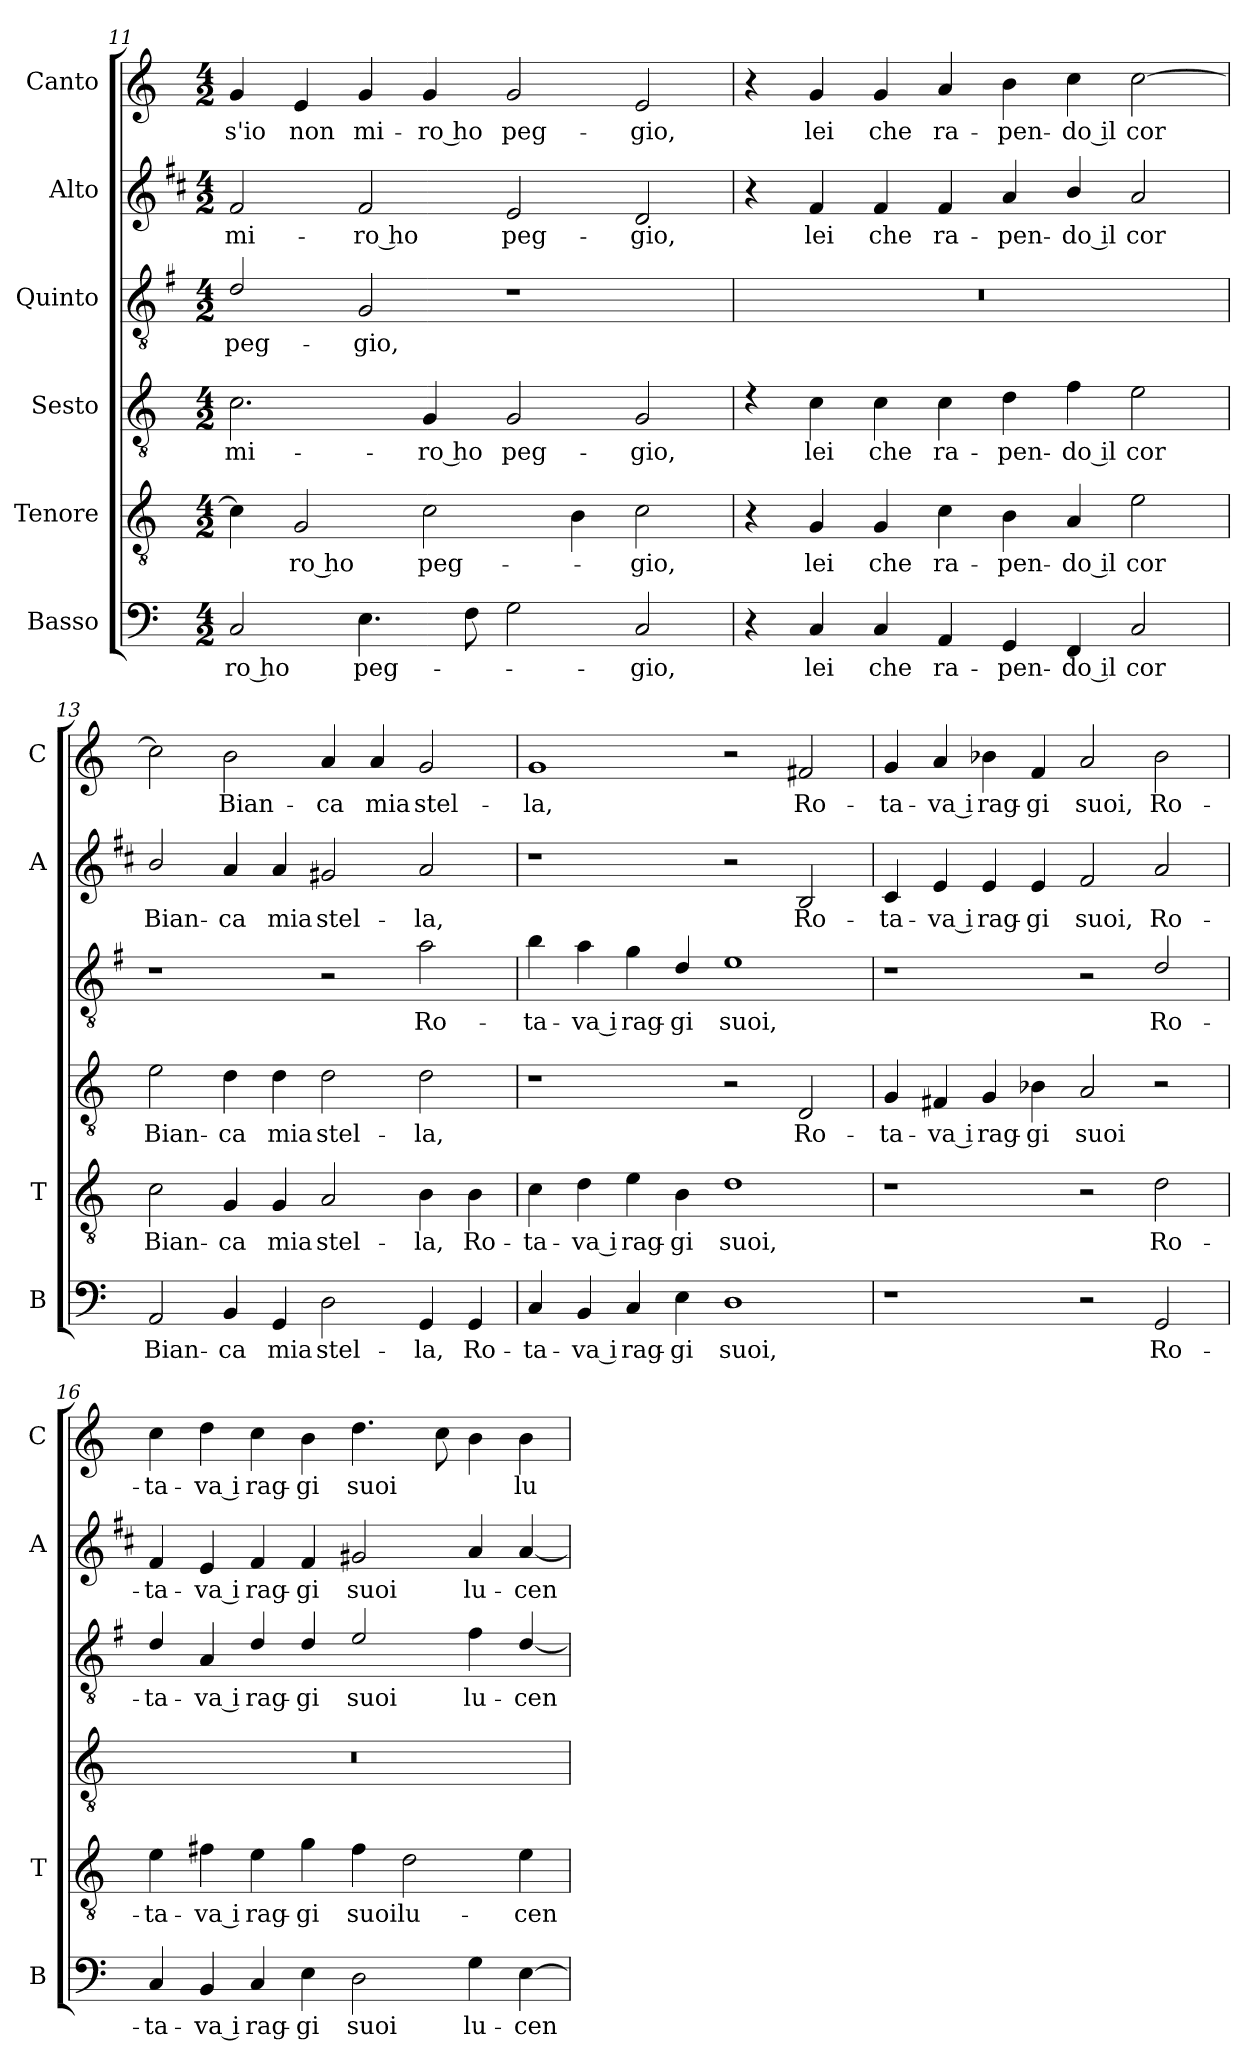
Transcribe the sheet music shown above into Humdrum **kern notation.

**kern	**text	**kern	**text	**kern	**text	**kern	**text	**kern	**text	**kern	**text
*part6	*part6	*part5	*part5	*part4	*part4	*part3	*part3	*part2	*part2	*part1	*part1
*staff6	*staff6	*staff5	*staff5	*staff4	*staff4	*staff3	*staff3	*staff2	*staff2	*staff1	*staff1
*I"Basso	*	*I"Tenore	*	*I"Sesto	*	*I"Quinto	*	*I"Alto	*	*I"Canto	*
*I'B	*	*I'T	*	*	*	*	*	*I'A	*	*I'C	*
*clefF4	*	*clefGv2	*	*clefGv2	*	*clefGv2	*	*clefG2	*	*clefG2	*
*	*	*	*	*	*	*ITrd4c7	*	*ITrd1c2	*	*	*
*k[]	*	*k[]	*	*k[]	*	*k[]	*	*k[]	*	*k[]	*
*C:	*	*C:	*	*C:	*	*C:	*	*C:	*	*C:	*
*M4/2	*	*M4/2	*	*M4/2	*	*M4/2	*	*M4/2	*	*M4/2	*
=11	=11	=11	=11	=11	=11	=11	=11	=11	=11	=11	=11
!	!LO:LY:b	!	!	!	!LO:LY:b	!	!LO:LY:b	!	!LO:LY:b	!	!LO:LY:b
2C/	-ro ho	4c\]	.	2.c\	mi-	2G/	peg-	2e/	mi-	4g/	s'io
!	!	!	!LO:LY:b	!	!	!	!	!	!	!	!LO:LY:b
.	.	2G/	-ro ho	.	.	.	.	.	.	4e/	non
!	!LO:LY:b	!	!	!	!	!	!LO:LY:b	!	!LO:LY:b	!	!LO:LY:b
4.E\	peg-	.	.	.	.	2C/	-gio,	2e/	-ro ho	4g/	mi-
!	!	!	!LO:LY:b	!	!LO:LY:b	!	!	!	!	!	!LO:LY:b
.	.	2c\	peg-	4G/	-ro ho	.	.	.	.	4g/	-ro ho
8F\	.	.	.	.	.	.	.	.	.	.	.
!	!	!	!	!	!LO:LY:b	!	!	!	!LO:LY:b	!	!LO:LY:b
2G\	.	.	.	2G/	peg-	1r	.	2d/	peg-	2g/	peg-
.	.	4B\	.	.	.	.	.	.	.	.	.
!	!LO:LY:b	!	!LO:LY:b	!	!LO:LY:b	!	!	!	!LO:LY:b	!	!LO:LY:b
2C/	-gio,	2c\	-gio,	2G/	-gio,	.	.	2c/	-gio,	2e/	-gio,
!!LO:LB:g=z
=12	=12	=12	=12	=12	=12	=12	=12	=12	=12	=12	=12
4r	.	4r	.	4rc	.	0r	.	4r	.	4r	.
!	!LO:LY:b	!	!LO:LY:b	!	!LO:LY:b	!	!	!	!LO:LY:b	!	!LO:LY:b
4C/	lei	4G/	lei	4c\	lei	.	.	4e/	lei	4g/	lei
!	!LO:LY:b	!	!LO:LY:b	!	!LO:LY:b	!	!	!	!LO:LY:b	!	!LO:LY:b
4C/	che	4G/	che	4c\	che	.	.	4e/	che	4g/	che
!	!LO:LY:b	!	!LO:LY:b	!	!LO:LY:b	!	!	!	!LO:LY:b	!	!LO:LY:b
4AA/	ra-	4c\	ra-	4c\	ra-	.	.	4e/	ra-	4a/	ra-
!	!LO:LY:b	!	!LO:LY:b	!	!LO:LY:b	!	!	!	!LO:LY:b	!	!LO:LY:b
4GG/	-pen-	4B\	-pen-	4d\	-pen-	.	.	4g/	-pen-	4b\	-pen-
!	!LO:LY:b	!	!LO:LY:b	!	!LO:LY:b	!	!	!	!LO:LY:b	!	!LO:LY:b
4FF/	-do il	4A/	-do il	4f\	-do il	.	.	4a/	-do il	4cc\	-do il
!	!LO:LY:b	!	!LO:LY:b	!	!LO:LY:b	!	!	!	!LO:LY:b	!	!LO:LY:b
2C/	cor	2e\	cor	2e\	cor	.	.	2g/	cor	[2cc\	cor
=13	=13	=13	=13	=13	=13	=13	=13	=13	=13	=13	=13
!	!LO:LY:b	!	!LO:LY:b	!	!LO:LY:b	!	!	!	!LO:LY:b	!	!
2AA/	Bian-	2c\	Bian-	2e\	Bian-	1r	.	2a/	Bian-	2cc\]	.
!	!LO:LY:b	!	!LO:LY:b	!	!LO:LY:b	!	!	!	!LO:LY:b	!	!LO:LY:b
4BB/	-ca	4G/	-ca	4d\	-ca	.	.	4g/	-ca	2b\	Bian-
!	!LO:LY:b	!	!LO:LY:b	!	!LO:LY:b	!	!	!	!LO:LY:b	!	!
4GG/	mia	4G/	mia	4d\	mia	.	.	4g/	mia	.	.
!	!LO:LY:b	!	!LO:LY:b	!	!LO:LY:b	!	!	!	!LO:LY:b	!	!LO:LY:b
2D\	stel-	2A/	stel-	2d\	stel-	2r	.	2f#X/	stel-	4a/	-ca
!	!	!	!	!	!	!	!	!	!	!	!LO:LY:b
.	.	.	.	.	.	.	.	.	.	4a/	mia
!	!LO:LY:b	!	!LO:LY:b	!	!LO:LY:b	!	!LO:LY:b	!	!LO:LY:b	!	!LO:LY:b
4GG/	-la,	4B\	-la,	2d\	-la,	2d\	Ro-	2g/	-la,	2g/	stel-
!	!LO:LY:b	!	!LO:LY:b	!	!	!	!	!	!	!	!
4GG/	Ro-	4B\	Ro-	.	.	.	.	.	.	.	.
=14	=14	=14	=14	=14	=14	=14	=14	=14	=14	=14	=14
!	!LO:LY:b	!	!LO:LY:b	!	!	!	!LO:LY:b	!	!	!	!LO:LY:b
4C/	-ta-	4c\	-ta-	1r	.	4e\	-ta-	1r	.	1g	-la,
!	!LO:LY:b	!	!LO:LY:b	!	!	!	!LO:LY:b	!	!	!	!
4BB/	-va i	4d\	-va i	.	.	4d\	-va i	.	.	.	.
!	!LO:LY:b	!	!LO:LY:b	!	!	!	!LO:LY:b	!	!	!	!
4C/	rag-	4e\	rag-	.	.	4c\	rag-	.	.	.	.
!	!LO:LY:b	!	!LO:LY:b	!	!	!	!LO:LY:b	!	!	!	!
4E\	-gi	4B\	-gi	.	.	4G/	-gi	.	.	.	.
!	!LO:LY:b	!	!LO:LY:b	!	!	!	!LO:LY:b	!	!	!	!
1D	suoi,	1d	suoi,	2r	.	1A	suoi,	2r	.	2r	.
!	!	!	!	!	!LO:LY:b	!	!	!	!LO:LY:b	!	!LO:LY:b
.	.	.	.	2D/	Ro-	.	.	2A/	Ro-	2f#X/	Ro-
=15	=15	=15	=15	=15	=15	=15	=15	=15	=15	=15	=15
!	!	!	!	!	!LO:LY:b	!	!	!	!LO:LY:b	!	!LO:LY:b
1r	.	1r	.	4G/	-ta-	1r	.	4B/	-ta-	4g/	-ta-
!	!	!	!	!	!LO:LY:b	!	!	!	!LO:LY:b	!	!LO:LY:b
.	.	.	.	4F#X/	-va i	.	.	4d/	-va i	4a/	-va i
!	!	!	!	!	!LO:LY:b	!	!	!	!LO:LY:b	!	!LO:LY:b
.	.	.	.	4G/	rag-	.	.	4d/	rag-	4b-X\	rag-
!	!	!	!	!	!LO:LY:b	!	!	!	!LO:LY:b	!	!LO:LY:b
.	.	.	.	4B-X\	-gi	.	.	4d/	-gi	4f/	-gi
!	!	!	!	!	!LO:LY:b	!	!	!	!LO:LY:b	!	!LO:LY:b
2r	.	2r	.	2A/	suoi	2r	.	2e/	suoi,	2a/	suoi,
!	!LO:LY:b	!	!LO:LY:b	!	!	!	!LO:LY:b	!	!LO:LY:b	!	!LO:LY:b
2GG/	Ro-	2d\	Ro-	2r	.	2G/	Ro-	2g/	Ro-	2b-\	Ro-
!!LO:LB:g=z
=16	=16	=16	=16	=16	=16	=16	=16	=16	=16	=16	=16
!	!LO:LY:b	!	!LO:LY:b	!	!	!	!LO:LY:b	!	!LO:LY:b	!	!LO:LY:b
4C/	-ta-	4e\	-ta-	0r	.	4G/	-ta-	4e/	-ta-	4cc\	-ta-
!	!LO:LY:b	!	!LO:LY:b	!	!	!	!LO:LY:b	!	!LO:LY:b	!	!LO:LY:b
4BB/	-va i	4f#X\	-va i	.	.	4D/	-va i	4d/	-va i	4dd\	-va i
!	!LO:LY:b	!	!LO:LY:b	!	!	!	!LO:LY:b	!	!LO:LY:b	!	!LO:LY:b
4C/	rag-	4e\	rag-	.	.	4G/	rag-	4e/	rag-	4cc\	rag-
!	!LO:LY:b	!	!LO:LY:b	!	!	!	!LO:LY:b	!	!LO:LY:b	!	!LO:LY:b
4E\	-gi	4g\	-gi	.	.	4G/	-gi	4e/	-gi	4b\	-gi
!	!LO:LY:b	!	!LO:LY:b	!	!	!	!LO:LY:b	!	!LO:LY:b	!	!LO:LY:b
2D\	suoi	4f#\	suoi	.	.	2A/	suoi	2f#X/	suoi	4.dd\	suoi
!	!	!	!LO:LY:b	!	!	!	!	!	!	!	!
.	.	2d\	lu-	.	.	.	.	.	.	.	.
.	.	.	.	.	.	.	.	.	.	8cc\	.
!	!LO:LY:b	!	!	!	!	!	!LO:LY:b	!	!LO:LY:b	!	!
4G\	lu-	.	.	.	.	4B\	lu-	4g/	lu-	4b\	.
!	!LO:LY:b	!	!LO:LY:b	!	!	!	!LO:LY:b	!	!LO:LY:b	!	!LO:LY:b
[4E\	-cen-	4e\	-cen-	.	.	[4G/	-cen-	[4g/	-cen-	4b\	lu-
=	=	=	=	=	=	=	=	=	=	=	=
*-	*-	*-	*-	*-	*-	*-	*-	*-	*-	*-	*-
